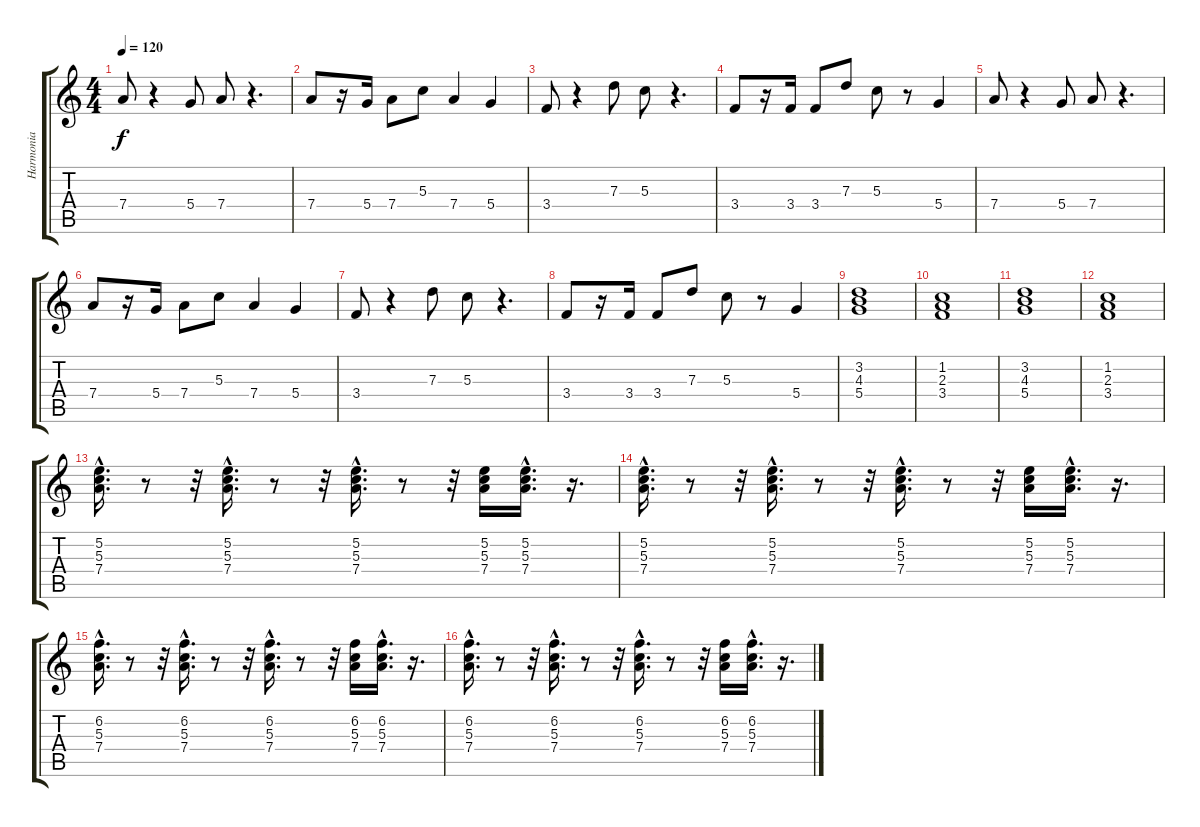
\track ("Harmonia" "Harmonia") {instrument distortionguitar}
\staff {score tabs}
\tuning (E4 B3 G3 D3 A2 E2) {hide}
\ts (4 4)
\tempo 120
\clef g2
\ks c
7.4.8{dy f} r.4 5.4.8 7.4.8 r.4{d} |
7.4.8 r.16 5.4.16 7.4.8 5.3.8 7.4.4 5.4.4 |
3.4.8 r.4 7.3.8 5.3.8 r.4{d} |
3.4.8 r.16 3.4.16 3.4.8 7.3.8 5.3.8 r.8 5.4.4 |
7.4.8 r.4 5.4.8 7.4.8 r.4{d} |
7.4.8 r.16 5.4.16 7.4.8 5.3.8 7.4.4 5.4.4 |
3.4.8 r.4 7.3.8 5.3.8 r.4{d} |
3.4.8 r.16 3.4.16 3.4.8 7.3.8 5.3.8 r.8 5.4.4 |
(3.2 4.3 5.4).1 |
(1.2 2.3 3.4).1 |
(3.2 4.3 5.4).1 |
(1.2 2.3 3.4).1 |
(5.2{hac} 5.3{hac} 7.4{hac}).16{d} r.8 r.32 (5.2{hac} 5.3{hac} 7.4{hac}).16{d} r.8 r.32 (5.2{hac} 5.3{hac} 7.4{hac}).16{d} r.8 r.32 (5.2 5.3 7.4).16 (5.2{hac} 5.3{hac} 7.4{hac}).16{d} r.16{d} |
(5.2{hac} 5.3{hac} 7.4{hac}).16{d} r.8 r.32 (5.2{hac} 5.3{hac} 7.4{hac}).16{d} r.8 r.32 (5.2{hac} 5.3{hac} 7.4{hac}).16{d} r.8 r.32 (5.2 5.3 7.4).16 (5.2{hac} 5.3{hac} 7.4{hac}).16{d} r.16{d} |
(6.2{hac} 5.3{hac} 7.4{hac}).16{d} r.8 r.32 (6.2{hac} 5.3{hac} 7.4{hac}).16{d} r.8 r.32 (6.2{hac} 5.3{hac} 7.4{hac}).16{d} r.8 r.32 (6.2 5.3 7.4).16 (6.2{hac} 5.3{hac} 7.4{hac}).16{d} r.16{d} |
(6.2{hac} 5.3{hac} 7.4{hac}).16{d} r.8 r.32 (6.2{hac} 5.3{hac} 7.4{hac}).16{d} r.8 r.32 (6.2{hac} 5.3{hac} 7.4{hac}).16{d} r.8 r.32 (6.2 5.3 7.4).16 (6.2{hac} 5.3{hac} 7.4{hac}).16{d} r.16{d}
